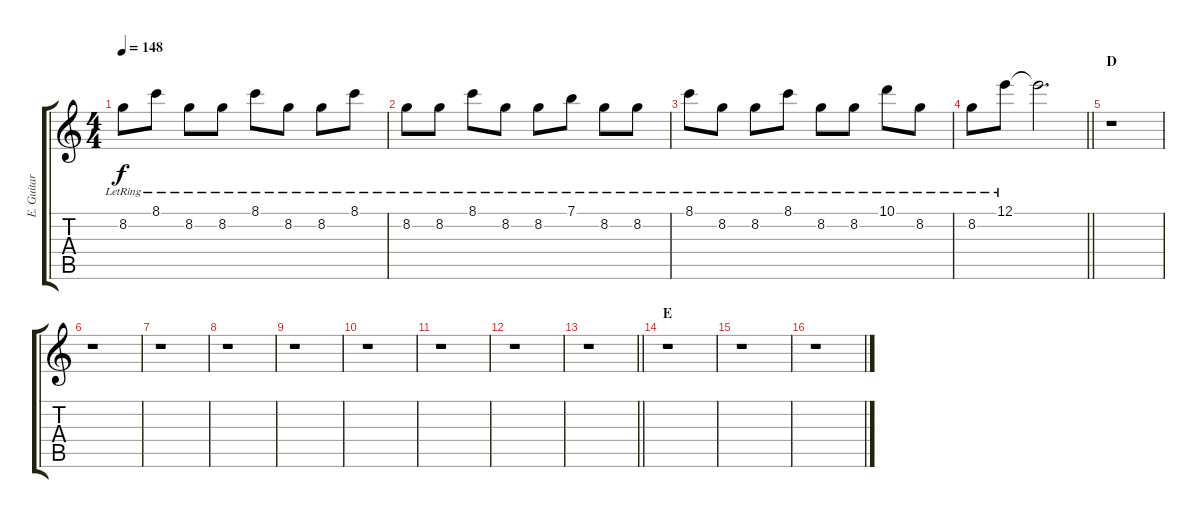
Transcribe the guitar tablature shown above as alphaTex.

\track ("E. Guitar I" "E. Guitar ") {instrument electricguitarclean}
\staff {score tabs}
\tuning (E4 B3 G3 D3 A2 E2) {hide}
\ts (4 4)
\tempo 148
\clef g2
\ks c
8.2{lr}.8{dy f} 8.1{lr}.8 8.2{lr}.8 8.2{lr}.8 8.1{lr}.8 8.2{lr}.8 8.2{lr}.8 8.1{lr}.8 |
8.2{lr}.8 8.2{lr}.8 8.1{lr}.8 8.2{lr}.8 8.2{lr}.8 7.1{lr}.8 8.2{lr}.8 8.2{lr}.8 |
8.1{lr}.8 8.2{lr}.8 8.2{lr}.8 8.1{lr}.8 8.2{lr}.8 8.2{lr}.8 10.1{lr}.8 8.2{lr}.8 |
\barLineRight lightlight
8.2{lr}.8 12.1{lr}.8 12.1{t}.2{d} |
\section ("" "D")
r.1 |
r.1 |
r.1 |
r.1 |
r.1 |
r.1 |
r.1 |
r.1 |
\barLineRight lightlight
r.1 |
\section ("" "E")
r.1 |
r.1 |
r.1
